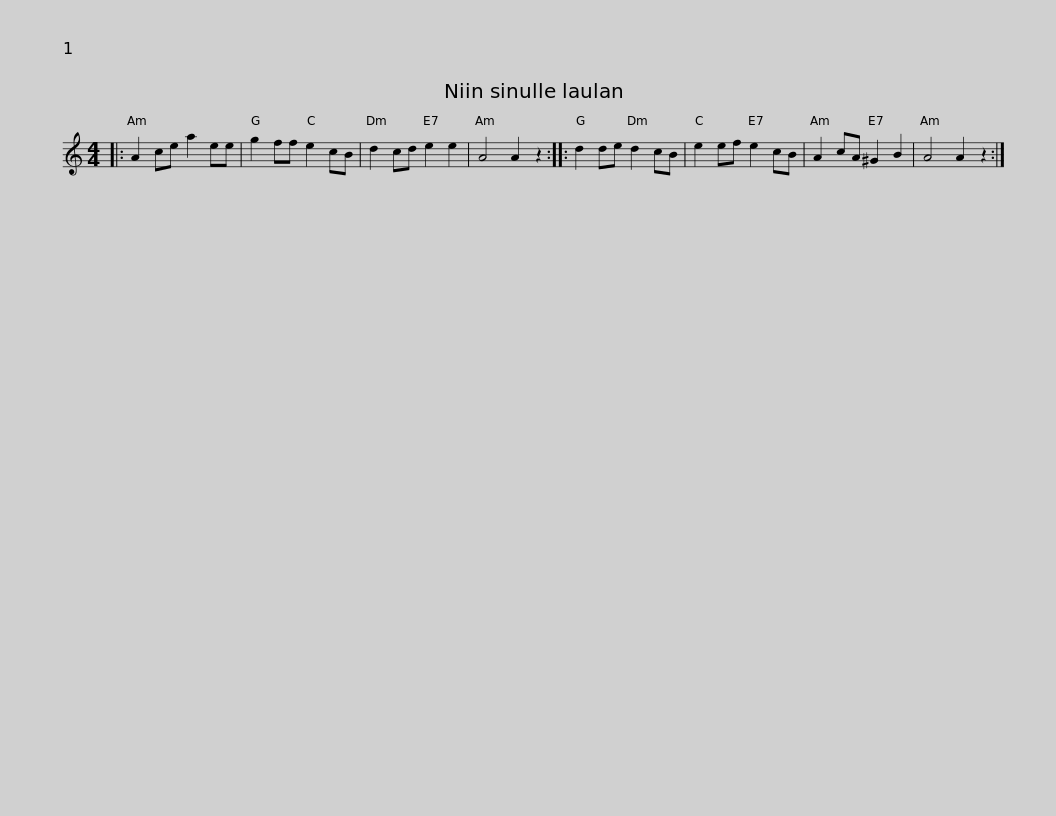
X:1
L:1/8
M:4/4
I:linebreak $
K:C
V:1 treble
V:1
|: A2 ce a2 ee | g2 ff e2 cB | d2 cd e2 e2 | A4 A2 z2 :: d2 de d2 cB | %5
 e2 ef e2 cB | A2 cA ^G2 B2 |$ A4 A2 z2 :| %8
